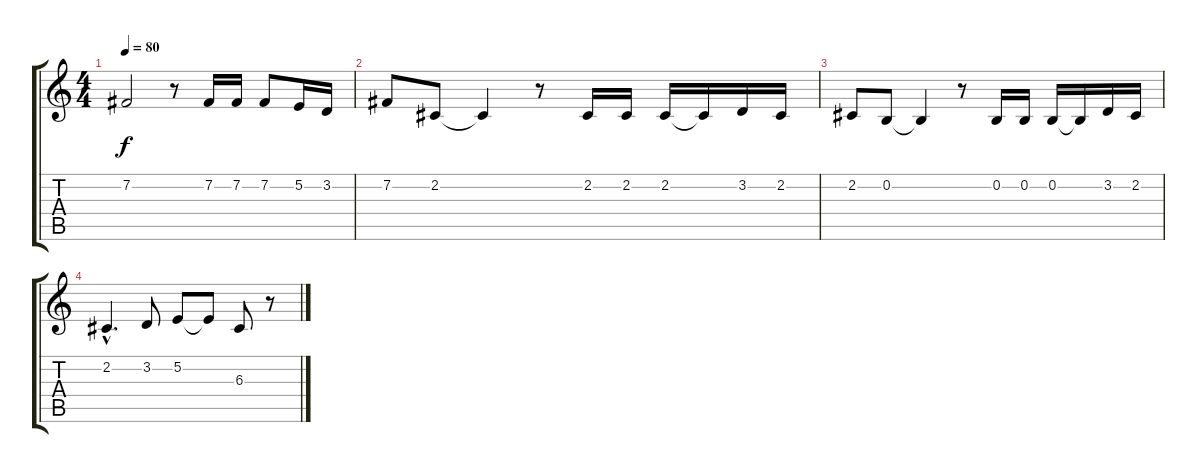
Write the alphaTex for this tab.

\track "" {instrument stringensemble1}
\staff {score tabs}
\tuning (E4 B3 G3 D3 A2 E2) {hide}
\ts (4 4)
\tempo 80
\clef g2
\ks c
7.2.2{dy f} r.8 7.2.16 7.2.16 7.2.8 5.2.16 3.2.16 |
7.2.8 2.2.8 2.2{t}.4 r.8 2.2.16 2.2.16 2.2.16 2.2{t}.16 3.2.16 2.2.16 |
2.2.8 0.2.8 0.2{t}.4 r.8 0.2.16 0.2.16 0.2.16 0.2{t}.16 3.2.16 2.2.16 |
2.2{hac}.4{d} 3.2.8 5.2.8 5.2{t}.8 6.3.8 r.8
